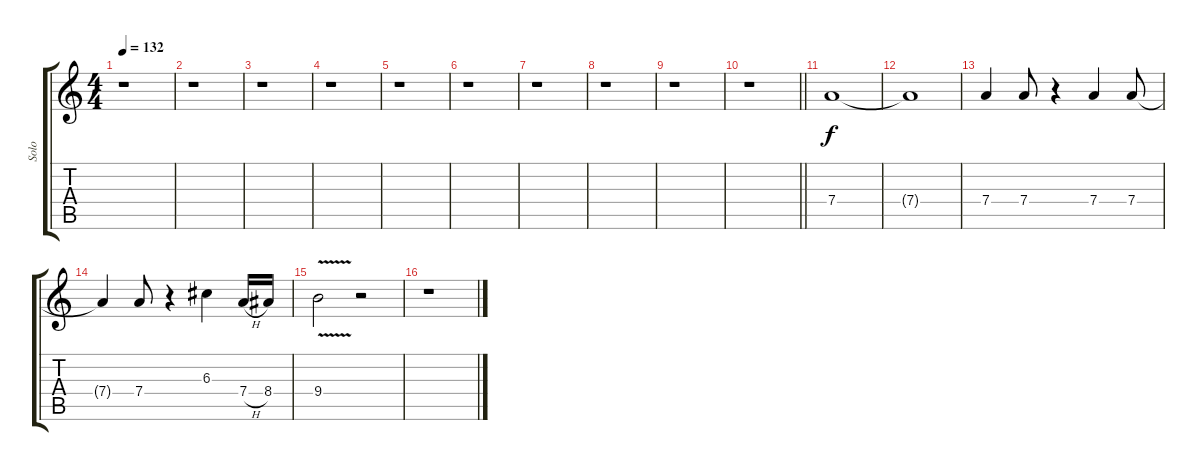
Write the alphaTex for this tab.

\track ("Solo" "Solo") {instrument distortionguitar}
\staff {score tabs}
\tuning (E4 B3 G3 D3 A2 E2) {hide}
\ts (4 4)
\tempo 132
\clef g2
\ks c
r.1{dy f} |
r.1 |
r.1 |
r.1 |
r.1 |
r.1 |
r.1 |
r.1 |
r.1 |
\barLineRight lightlight
r.1 |
\section ("" "")
7.4.1 |
7.4{t}.1 |
7.4.4 7.4.8 r.4 7.4.4 7.4.8 |
7.4{t}.4 7.4.8 r.4 6.3.4 7.4{h}.16 8.4.16 |
9.4{v}.2 r.2 |
r.1
